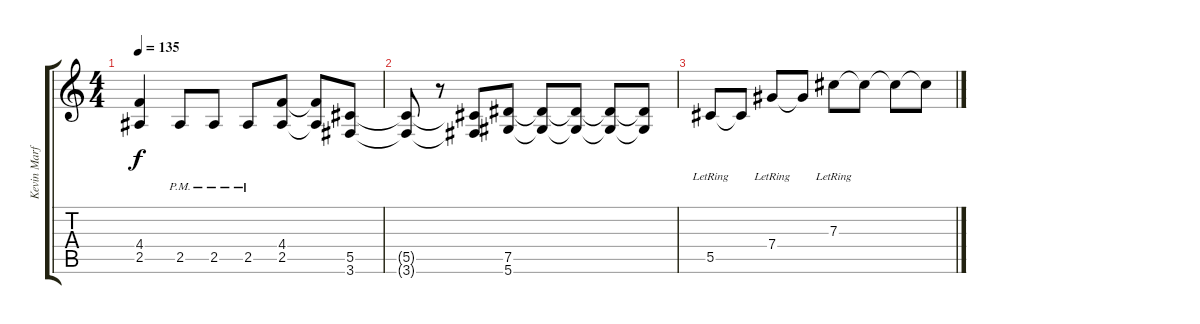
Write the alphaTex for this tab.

\track ("Kevin Marfil" "Kevin Marf") {instrument distortionguitar}
\staff {score tabs}
\tuning (Eb4 Bb3 Gb3 Db3 Ab2 Eb2) {hide}
\ts (4 4)
\tempo 135
\clef g2
\ks c
(4.4{t} 2.5{t}).4{dy f} 2.5{pm}.8 2.5{pm}.8 2.5{pm}.8 (4.4 2.5).8 (4.4{t} 2.5{t}).8 (5.5 3.6).8 |
(5.5{t} 3.6{t}).8 r.8 (5.5{t} 3.6{t}).8 (7.5 5.6).8 (7.5{t} 5.6{t}).8 (7.5{t} 5.6{t}).8 (7.5{t} 5.6{t}).8 (7.5{t} 5.6{t}).8 |
5.5{lr}.8 5.5{t}.8 7.4{lr}.8 7.4{t}.8 7.3{lr}.8 7.3{t}.8 7.3{t}.8 7.3{t}.8
